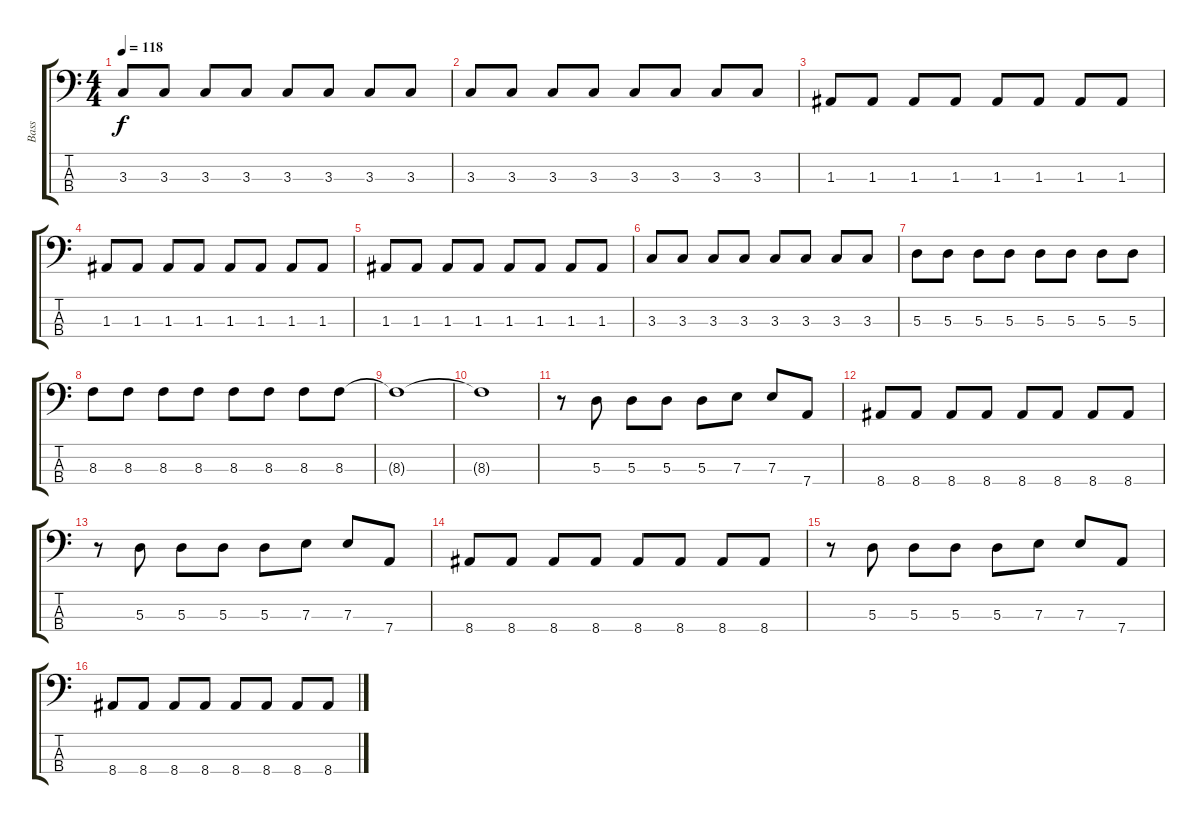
\track ("Bass" "Bass") {instrument electricbassfinger}
\staff {score tabs}
\tuning (G2 D2 A1 D1) {hide}
\ts (4 4)
\tempo 118
\clef f4
\ks c
3.3.8{dy f} 3.3.8 3.3.8 3.3.8 3.3.8 3.3.8 3.3.8 3.3.8 |
3.3.8 3.3.8 3.3.8 3.3.8 3.3.8 3.3.8 3.3.8 3.3.8 |
1.3.8 1.3.8 1.3.8 1.3.8 1.3.8 1.3.8 1.3.8 1.3.8 |
1.3.8 1.3.8 1.3.8 1.3.8 1.3.8 1.3.8 1.3.8 1.3.8 |
1.3.8 1.3.8 1.3.8 1.3.8 1.3.8 1.3.8 1.3.8 1.3.8 |
3.3.8 3.3.8 3.3.8 3.3.8 3.3.8 3.3.8 3.3.8 3.3.8 |
5.3.8 5.3.8 5.3.8 5.3.8 5.3.8 5.3.8 5.3.8 5.3.8 |
8.3.8 8.3.8 8.3.8 8.3.8 8.3.8 8.3.8 8.3.8 8.3.8 |
8.3{t}.1 |
8.3{t}.1 |
r.8 5.3.8 5.3.8 5.3.8 5.3.8 7.3.8 7.3.8 7.4.8 |
8.4.8 8.4.8 8.4.8 8.4.8 8.4.8 8.4.8 8.4.8 8.4.8 |
r.8 5.3.8 5.3.8 5.3.8 5.3.8 7.3.8 7.3.8 7.4.8 |
8.4.8 8.4.8 8.4.8 8.4.8 8.4.8 8.4.8 8.4.8 8.4.8 |
r.8 5.3.8 5.3.8 5.3.8 5.3.8 7.3.8 7.3.8 7.4.8 |
8.4.8 8.4.8 8.4.8 8.4.8 8.4.8 8.4.8 8.4.8 8.4.8
